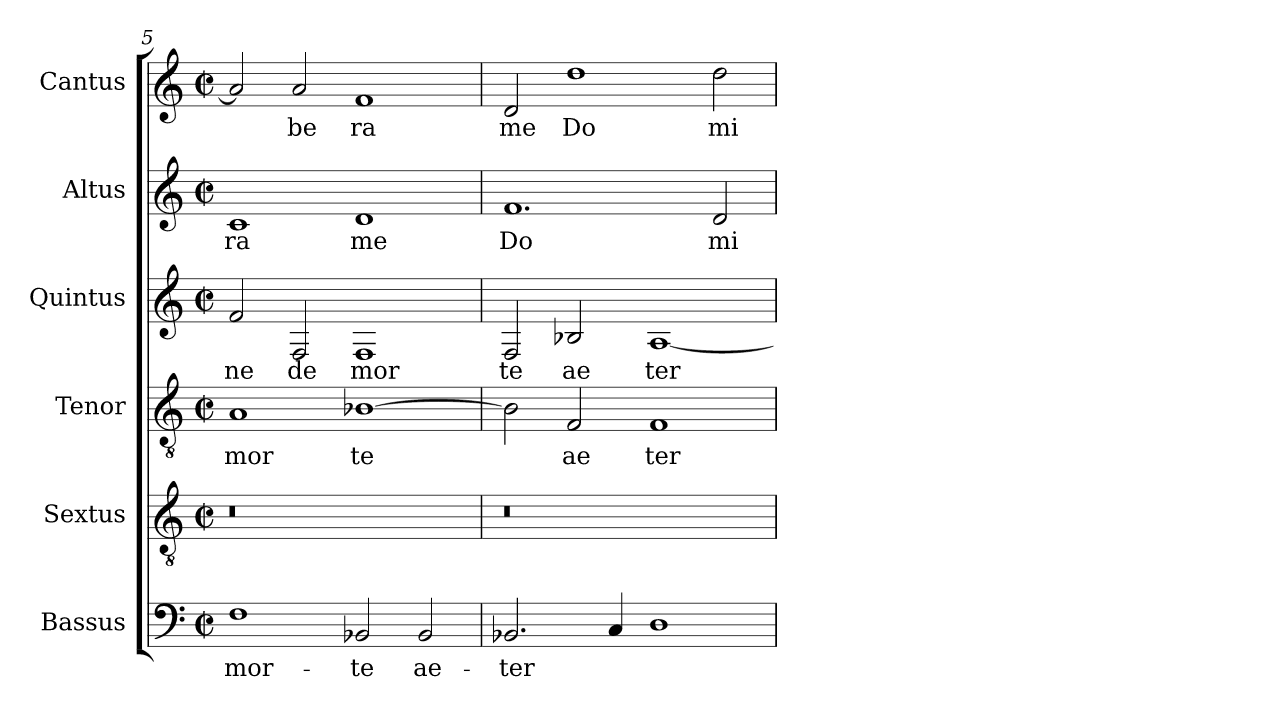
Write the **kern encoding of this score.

**kern	**text	**kern	**kern	**text	**kern	**text	**kern	**text	**kern	**text
*part6	*part6	*part5	*part4	*part4	*part3	*part3	*part2	*part2	*part1	*part1
*staff6	*staff6	*staff5	*staff4	*staff4	*staff3	*staff3	*staff2	*staff2	*staff1	*staff1
*I"Bassus	*	*I"Sextus	*I"Tenor	*	*I"Quintus	*	*I"Altus	*	*I"Cantus	*
*clefF4	*	*clefGv2	*clefGv2	*	*clefG2	*	*clefG2	*	*clefG2	*
*k[]	*	*k[]	*k[]	*	*k[]	*	*k[]	*	*k[]	*
*C:	*	*C:	*C:	*	*C:	*	*C:	*	*C:	*
*M2/2	*	*M2/2	*M2/2	*	*M2/2	*	*M2/2	*	*M2/2	*
*met(c|)	*	*met(c|)	*met(c|)	*	*met(c|)	*	*met(c|)	*	*met(c|)	*
=5	=5	=5	=5	=5	=5	=5	=5	=5	=5	=5
!	!LO:LY:b:cj	!	!	!LO:LY:b:cj	!	!LO:LY:b:cj	!	!LO:LY:b:cj	!	!LO:LY:b:cj
1F	mor-	0r	1A	mor	2f/	ne	1c	ra	2a/]	.
!	!	!	!	!	!	!LO:LY:b:cj	!	!	!	!LO:LY:b:cj
.	.	.	.	.	2F/	de	.	.	2a/	be
!	!LO:LY:b:cj	!	!	!LO:LY:b:cj	!	!LO:LY:b:cj	!	!LO:LY:b:cj	!	!LO:LY:b:cj
2BB-X/	-te	.	[>1B-X	te	1F	mor	1d	me	1f	ra
!	!LO:LY:b:cj	!	!	!	!	!	!	!	!	!
2BB-/	ae-	.	.	.	.	.	.	.	.	.
=6	=6	=6	=6	=6	=6	=6	=6	=6	=6	=6
!	!LO:LY:b:cj	!	!	!LO:LY:b:cj	!	!LO:LY:b:cj	!	!LO:LY:b:cj	!	!LO:LY:b:cj
2.BB-X/	-ter-	0r	2B-\]	.	2F/	te	1.f	Do	2d/	me
!	!	!	!	!LO:LY:b:cj	!	!LO:LY:b:cj	!	!	!	!LO:LY:b:cj
.	.	.	2F/	ae	2B-/	ae	.	.	1dd	Do
!	!LO:LY:b:cj	!	!	!	!	!	!	!	!	!
4C/	--	.	.	.	.	.	.	.	.	.
!	!LO:LY:b:cj	!	!	!LO:LY:b:cj	!	!LO:LY:b:cj	!	!	!	!
1D	--	.	1F	ter	[<1A	ter	.	.	.	.
!	!	!	!	!	!	!	!	!LO:LY:b:cj	!	!LO:LY:b:cj
.	.	.	.	.	.	.	2d/	mi	2dd\	mi
=	=	=	=	=	=	=	=	=	=	=
*-	*-	*-	*-	*-	*-	*-	*-	*-	*-	*-
